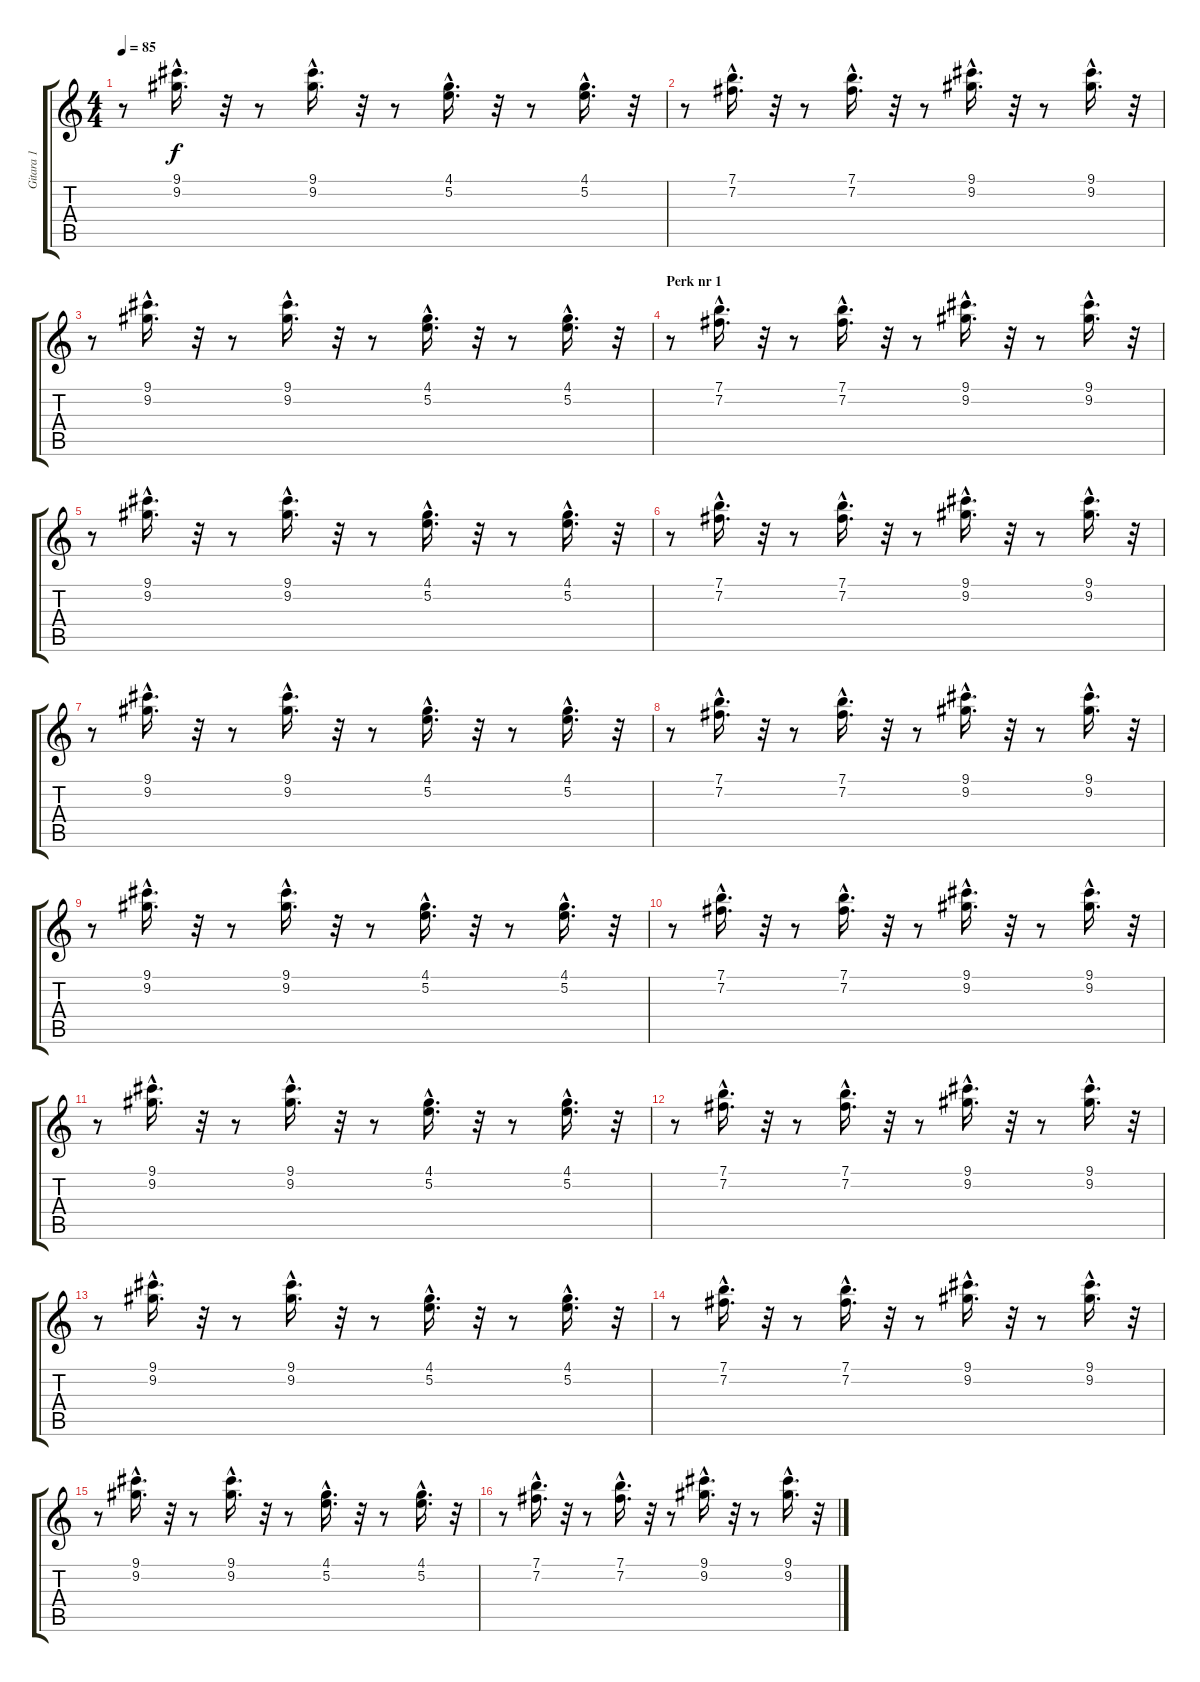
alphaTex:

\track ("Gitara 1" "Gitara 1") {instrument electricguitarclean}
\staff {score tabs}
\tuning (E4 B3 G3 D3 A2 E2) {hide}
\ts (4 4)
\tempo 85
\clef g2
\ks c
r.8{dy f} (9.1{hac} 9.2{hac}).16{d} r.32 r.8 (9.1{hac} 9.2{hac}).16{d} r.32 r.8 (4.1{hac} 5.2{hac}).16{d} r.32 r.8 (4.1{hac} 5.2{hac}).16{d} r.32 |
r.8 (7.1{hac} 7.2{hac}).16{d} r.32 r.8 (7.1{hac} 7.2{hac}).16{d} r.32 r.8 (9.1{hac} 9.2{hac}).16{d} r.32 r.8 (9.1{hac} 9.2{hac}).16{d} r.32 |
r.8 (9.1{hac} 9.2{hac}).16{d} r.32 r.8 (9.1{hac} 9.2{hac}).16{d} r.32 r.8 (4.1{hac} 5.2{hac}).16{d} r.32 r.8 (4.1{hac} 5.2{hac}).16{d} r.32 |
\section ("" "Perk nr 1")
r.8 (7.1{hac} 7.2{hac}).16{d} r.32 r.8 (7.1{hac} 7.2{hac}).16{d} r.32 r.8 (9.1{hac} 9.2{hac}).16{d} r.32 r.8 (9.1{hac} 9.2{hac}).16{d} r.32 |
r.8 (9.1{hac} 9.2{hac}).16{d} r.32 r.8 (9.1{hac} 9.2{hac}).16{d} r.32 r.8 (4.1{hac} 5.2{hac}).16{d} r.32 r.8 (4.1{hac} 5.2{hac}).16{d} r.32 |
r.8 (7.1{hac} 7.2{hac}).16{d} r.32 r.8 (7.1{hac} 7.2{hac}).16{d} r.32 r.8 (9.1{hac} 9.2{hac}).16{d} r.32 r.8 (9.1{hac} 9.2{hac}).16{d} r.32 |
r.8 (9.1{hac} 9.2{hac}).16{d} r.32 r.8 (9.1{hac} 9.2{hac}).16{d} r.32 r.8 (4.1{hac} 5.2{hac}).16{d} r.32 r.8 (4.1{hac} 5.2{hac}).16{d} r.32 |
r.8 (7.1{hac} 7.2{hac}).16{d} r.32 r.8 (7.1{hac} 7.2{hac}).16{d} r.32 r.8 (9.1{hac} 9.2{hac}).16{d} r.32 r.8 (9.1{hac} 9.2{hac}).16{d} r.32 |
r.8 (9.1{hac} 9.2{hac}).16{d} r.32 r.8 (9.1{hac} 9.2{hac}).16{d} r.32 r.8 (4.1{hac} 5.2{hac}).16{d} r.32 r.8 (4.1{hac} 5.2{hac}).16{d} r.32 |
r.8 (7.1{hac} 7.2{hac}).16{d} r.32 r.8 (7.1{hac} 7.2{hac}).16{d} r.32 r.8 (9.1{hac} 9.2{hac}).16{d} r.32 r.8 (9.1{hac} 9.2{hac}).16{d} r.32 |
r.8 (9.1{hac} 9.2{hac}).16{d} r.32 r.8 (9.1{hac} 9.2{hac}).16{d} r.32 r.8 (4.1{hac} 5.2{hac}).16{d} r.32 r.8 (4.1{hac} 5.2{hac}).16{d} r.32 |
r.8 (7.1{hac} 7.2{hac}).16{d} r.32 r.8 (7.1{hac} 7.2{hac}).16{d} r.32 r.8 (9.1{hac} 9.2{hac}).16{d} r.32 r.8 (9.1{hac} 9.2{hac}).16{d} r.32 |
r.8 (9.1{hac} 9.2{hac}).16{d} r.32 r.8 (9.1{hac} 9.2{hac}).16{d} r.32 r.8 (4.1{hac} 5.2{hac}).16{d} r.32 r.8 (4.1{hac} 5.2{hac}).16{d} r.32 |
r.8 (7.1{hac} 7.2{hac}).16{d} r.32 r.8 (7.1{hac} 7.2{hac}).16{d} r.32 r.8 (9.1{hac} 9.2{hac}).16{d} r.32 r.8 (9.1{hac} 9.2{hac}).16{d} r.32 |
r.8 (9.1{hac} 9.2{hac}).16{d} r.32 r.8 (9.1{hac} 9.2{hac}).16{d} r.32 r.8 (4.1{hac} 5.2{hac}).16{d} r.32 r.8 (4.1{hac} 5.2{hac}).16{d} r.32 |
r.8 (7.1{hac} 7.2{hac}).16{d} r.32 r.8 (7.1{hac} 7.2{hac}).16{d} r.32 r.8 (9.1{hac} 9.2{hac}).16{d} r.32 r.8 (9.1{hac} 9.2{hac}).16{d} r.32
